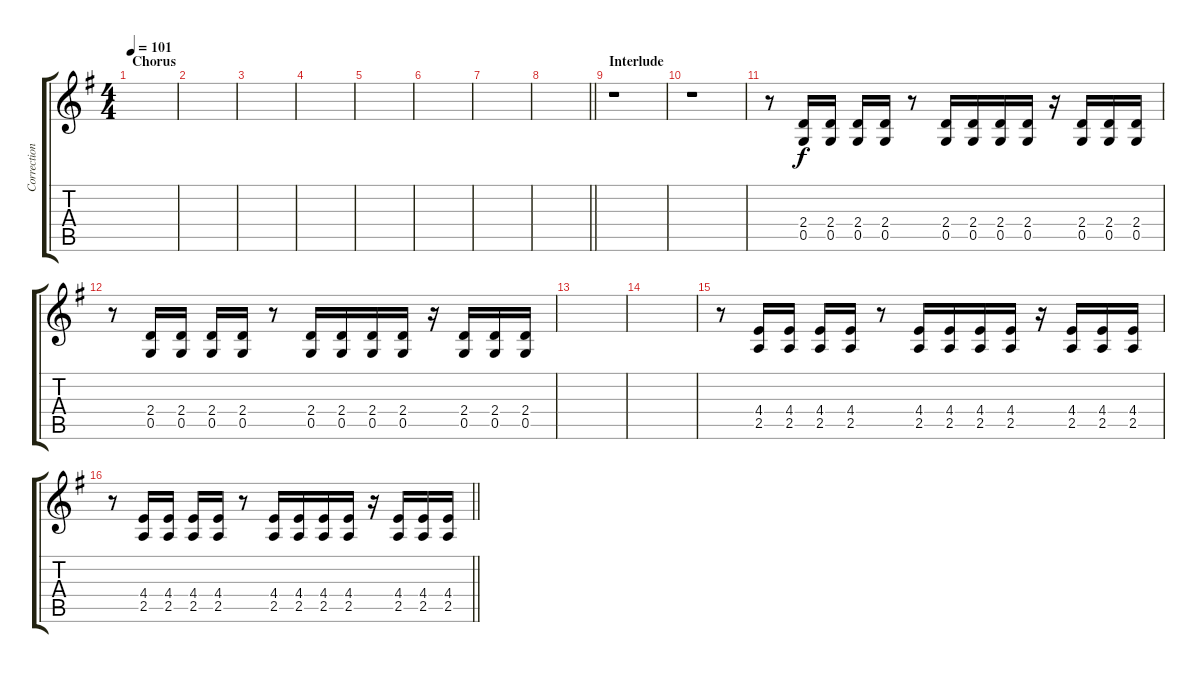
\track ("Corrections Guitar" "Correction") {instrument distortionguitar}
\staff {score tabs}
\tuning (D4 A3 F3 C3 G2 D2) {hide}
\ts (4 4)
\section ("" "Chorus")
\tempo 101
\clef g2
\ks g
|
|
|
|
|
|
|
\barLineRight lightlight
|
\section ("" "Interlude")
r.1 |
r.1 |
r.8 (2.4 0.5).16 (2.4 0.5).16 (2.4 0.5).16 (2.4 0.5).16 r.8 (2.4 0.5).16 (2.4 0.5).16 (2.4 0.5).16 (2.4 0.5).16 r.16 (2.4 0.5).16 (2.4 0.5).16 (2.4 0.5).16 |
r.8 (2.4 0.5).16 (2.4 0.5).16 (2.4 0.5).16 (2.4 0.5).16 r.8 (2.4 0.5).16 (2.4 0.5).16 (2.4 0.5).16 (2.4 0.5).16 r.16 (2.4 0.5).16 (2.4 0.5).16 (2.4 0.5).16 |
|
|
r.8 (4.4 2.5).16 (4.4 2.5).16 (4.4 2.5).16 (4.4 2.5).16 r.8 (4.4 2.5).16 (4.4 2.5).16 (4.4 2.5).16 (4.4 2.5).16 r.16 (4.4 2.5).16 (4.4 2.5).16 (4.4 2.5).16 |
\barLineRight lightlight
r.8 (4.4 2.5).16 (4.4 2.5).16 (4.4 2.5).16 (4.4 2.5).16 r.8 (4.4 2.5).16 (4.4 2.5).16 (4.4 2.5).16 (4.4 2.5).16 r.16 (4.4 2.5).16 (4.4 2.5).16 (4.4 2.5).16
